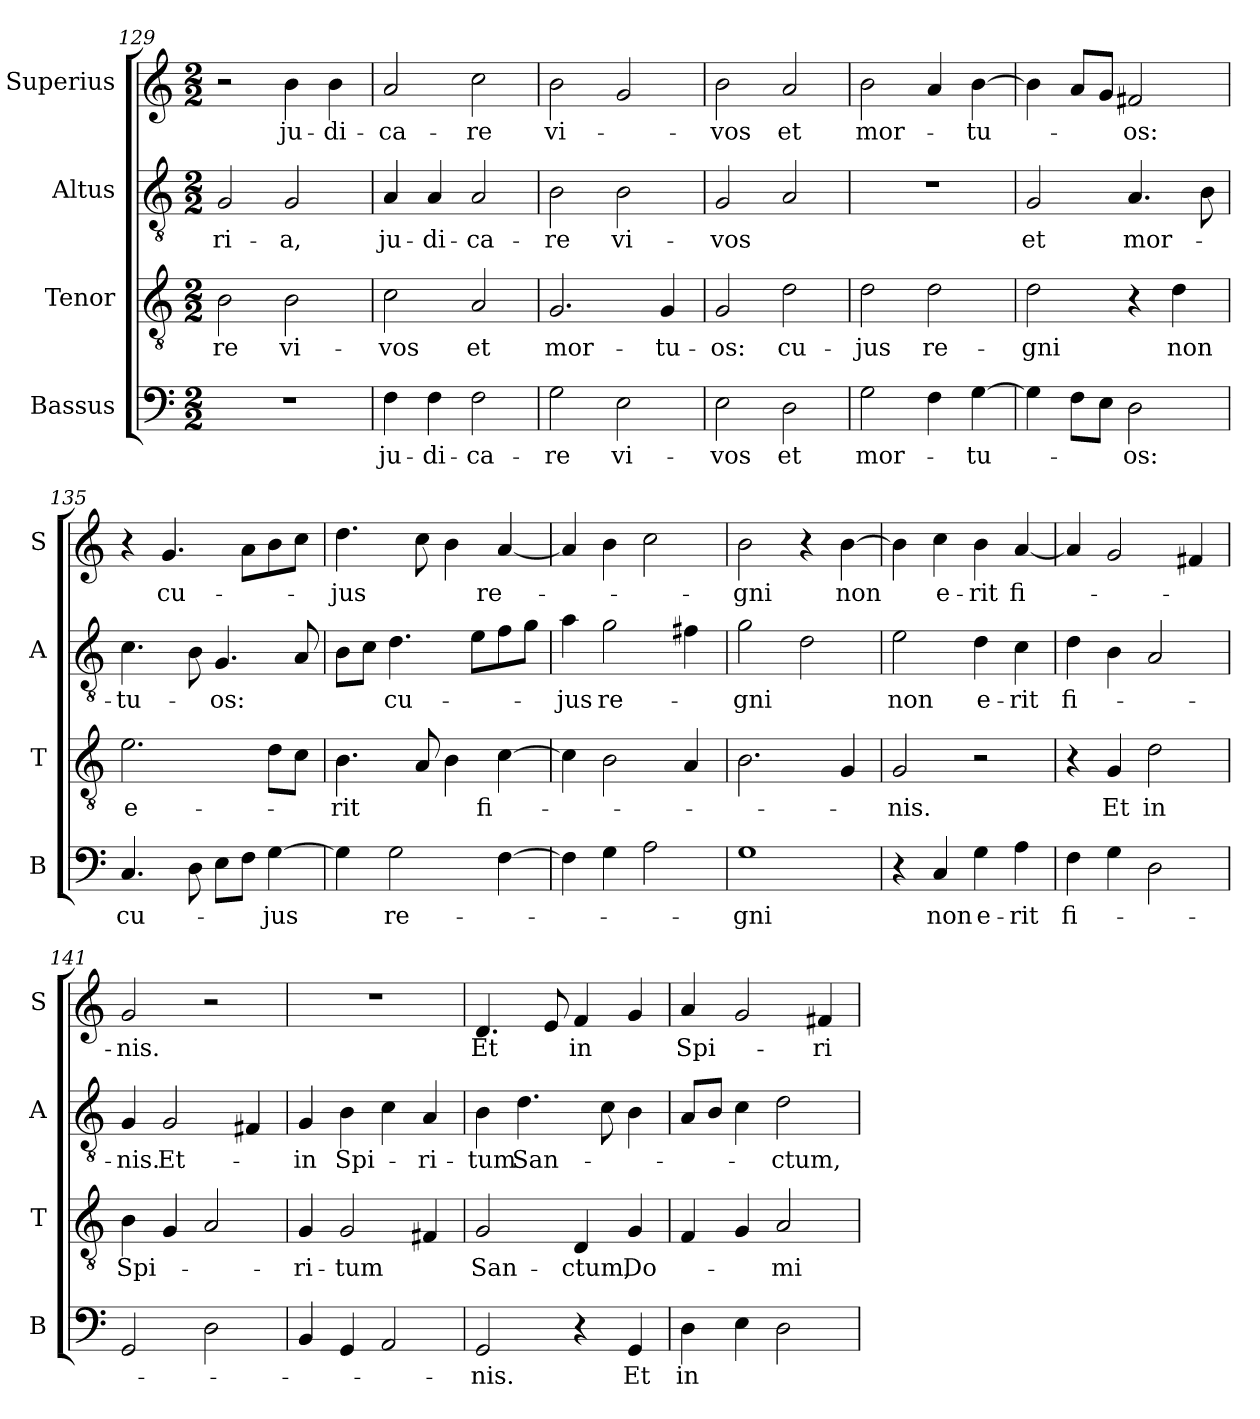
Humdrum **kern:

**kern	**text	**kern	**text	**kern	**text	**kern	**text
*part4	*part4	*part3	*part3	*part2	*part2	*part1	*part1
*staff4	*staff4	*staff3	*staff3	*staff2	*staff2	*staff1	*staff1
*I"Bassus	*	*I"Tenor	*	*I"Altus	*	*I"Superius	*
*I'B	*	*I'T	*	*I'A	*	*I'S	*
*clefF4	*	*clefGv2	*	*clefGv2	*	*clefG2	*
*k[]	*	*k[]	*	*k[]	*	*k[]	*
*M2/2	*	*M2/2	*	*M2/2	*	*M2/2	*
=129	=129	=129	=129	=129	=129	=129	=129
1r	.	2B	-re	2G	-ri-	2r	.
.	.	2B	vi-	2G	-a,	4b	ju-
.	.	.	.	.	.	4b	-di-
=130	=130	=130	=130	=130	=130	=130	=130
4F	ju-	2c	-vos	4A	ju-	2a	-ca-
4F	-di-	.	.	4A	-di-	.	.
2F	-ca-	2A	et	2A	-ca-	2cc	-re
=131	=131	=131	=131	=131	=131	=131	=131
2G	-re	2.G	mor-	2B	-re	2b	vi-
2E	vi-	.	.	2B	vi-	2g	.
.	.	4G	-tu-	.	.	.	.
=132	=132	=132	=132	=132	=132	=132	=132
2E	-vos	2G	-os:	2G	-vos	2b	-vos
2D	et	2d	cu-	2A	.	2a	et
=133	=133	=133	=133	=133	=133	=133	=133
2G	mor-	2d	-jus	1r	.	2b	mor-
4F	.	2d	re-	.	.	4a	.
[4G	-tu-	.	.	.	.	[4b	-tu-
=134	=134	=134	=134	=134	=134	=134	=134
4G]	.	2d	-gni	2G	et	4b]	.
8FL	.	.	.	.	.	8aL	.
8EJ	.	.	.	.	.	8gJ	.
2D	-os:	4r	.	4.A	mor-	2f#X	-os:
.	.	4d	non	.	.	.	.
.	.	.	.	8B	.	.	.
=135	=135	=135	=135	=135	=135	=135	=135
4.C	cu-	2.e	e-	4.c	-tu-	4r	.
.	.	.	.	.	.	4.g	cu-
8D	.	.	.	8B	.	.	.
8EL	.	.	.	4.G	-os:	.	.
8FJ	.	.	.	.	.	8aL	.
[4G	-jus	8dL	.	.	.	8b	.
.	.	8cJ	.	8A	.	8ccJ	.
=136	=136	=136	=136	=136	=136	=136	=136
4G]	.	4.B	-rit	8BL	.	4.dd	-jus
.	.	.	.	8cJ	.	.	.
2G	re-	.	.	4.d	cu-	.	.
.	.	8A	.	.	.	8cc	.
.	.	4B	.	.	.	4b	.
.	.	.	.	8eL	.	.	.
[4F	.	[4c	fi-	8f	.	[4a	re-
.	.	.	.	8gJ	.	.	.
=137	=137	=137	=137	=137	=137	=137	=137
4F]	.	4c]	.	4a	-jus	4a]	.
4G	.	2B	.	2g	re-	4b	.
2A	.	.	.	.	.	2cc	.
.	.	4A	.	4f#X	.	.	.
=138	=138	=138	=138	=138	=138	=138	=138
1G	-gni	2.B	.	2g	-gni	2b	-gni
.	.	.	.	2d	.	4r	.
.	.	4G	.	.	.	[4b	non
=139	=139	=139	=139	=139	=139	=139	=139
4r	.	2G	-nis.	2e	non	4b]	.
4C	non	.	.	.	.	4cc	e-
4G	e-	2r	.	4d	e-	4b	-rit
4A	-rit	.	.	4c	-rit	[4a	fi-
=140	=140	=140	=140	=140	=140	=140	=140
4F	fi-	4r	.	4d	fi-	4a]	.
4G	.	4G	Et	4B	.	2g	.
2D	.	2d	in	2A	.	.	.
.	.	.	.	.	.	4f#X	.
=141	=141	=141	=141	=141	=141	=141	=141
2GG	.	4B	Spi-	4G	-nis.	2g	-nis.
.	.	4G	.	2G	Et-	.	.
2D	.	2A	.	.	.	2r	.
.	.	.	.	4F#X	.	.	.
=142	=142	=142	=142	=142	=142	=142	=142
4BB	.	4G	-ri-	4G	-in	1r	.
4GG	.	2G	-tum	4B	Spi-	.	.
2AA	.	.	.	4c	.	.	.
.	.	4F#X	.	4A	-ri-	.	.
=143	=143	=143	=143	=143	=143	=143	=143
2GG	-nis.	2G	San-	4B	-tum	4.d	Et
.	.	.	.	4.d	San-	.	.
.	.	.	.	.	.	8e	.
4r	.	4D	-ctum,	.	.	4f	in
.	.	.	.	8c	.	.	.
4GG	Et	4G	Do-	4B	.	4g	.
=144	=144	=144	=144	=144	=144	=144	=144
4D	in	4F	.	8AL	.	4a	Spi-
.	.	.	.	8BJ	.	.	.
4E	.	4G	.	4c	.	2g	.
2D	.	2A	-mi-	2d	-ctum,	.	.
.	.	.	.	.	.	4f#X	-ri-
=	=	=	=	=	=	=	=
*-	*-	*-	*-	*-	*-	*-	*-
